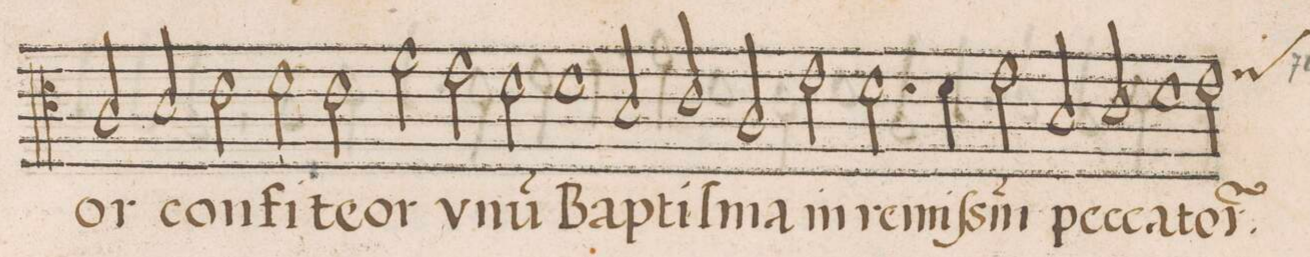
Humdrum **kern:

**kern	**text
*I"ALTVS	*
*clefC3	*
*k[]	*
*met(C|)	*
*M2/1	*
2A/	-or
2B/	con-
=122-	=122-
2c\	-fi-
2d\	-te-
2c\	-or
2f\	u-
=123-	=123-
2e\	-nu(m)
2d\	Bap-
1d\	-tiſ-
=124-	=124-
2B/	.
2c/	-ma
2A/	in
2e\	re-
=125-	=125-
2.d\	-miſ-
4d\	-s(i-
2e\	-o-
2B/	-ne)m
=126-	=126-
2c/	pec-
1d\	-ca-
*custos:f	*
2e\	-to-
=127-	=127-
*-	*-
